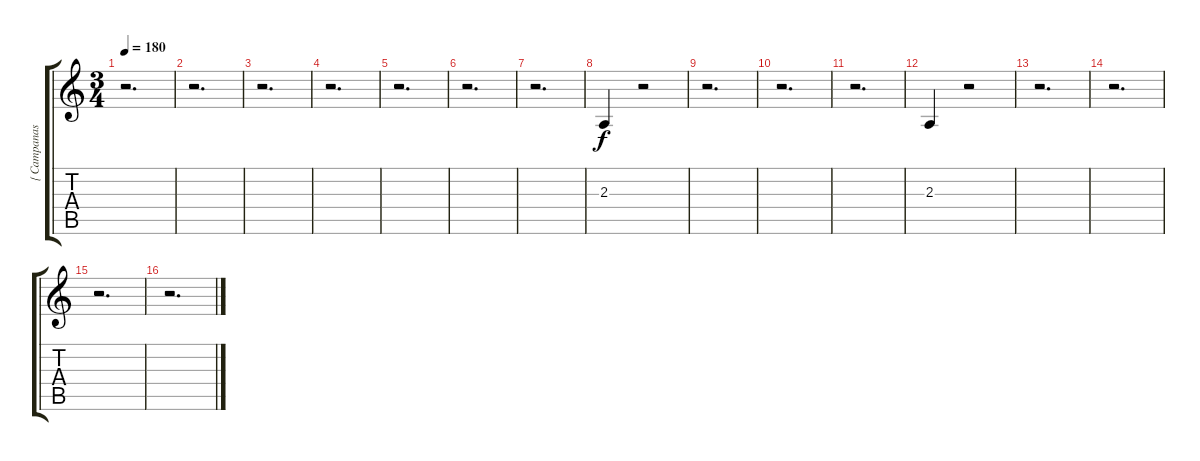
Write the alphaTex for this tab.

\track ("{ Campanas }" "{ Campanas") {instrument tubularbells}
\staff {score tabs}
\tuning (E4 B3 G3 D3 A2 E2) {hide}
\ts (3 4)
\tempo 180
\clef g2
\ks c
r.2{d dy f} |
r.2{d} |
r.2{d} |
r.2{d} |
r.2{d} |
r.2{d} |
r.2{d} |
2.3.4 r.2 |
r.2{d} |
r.2{d} |
r.2{d} |
2.3.4 r.2 |
r.2{d} |
r.2{d} |
r.2{d} |
r.2{d}
